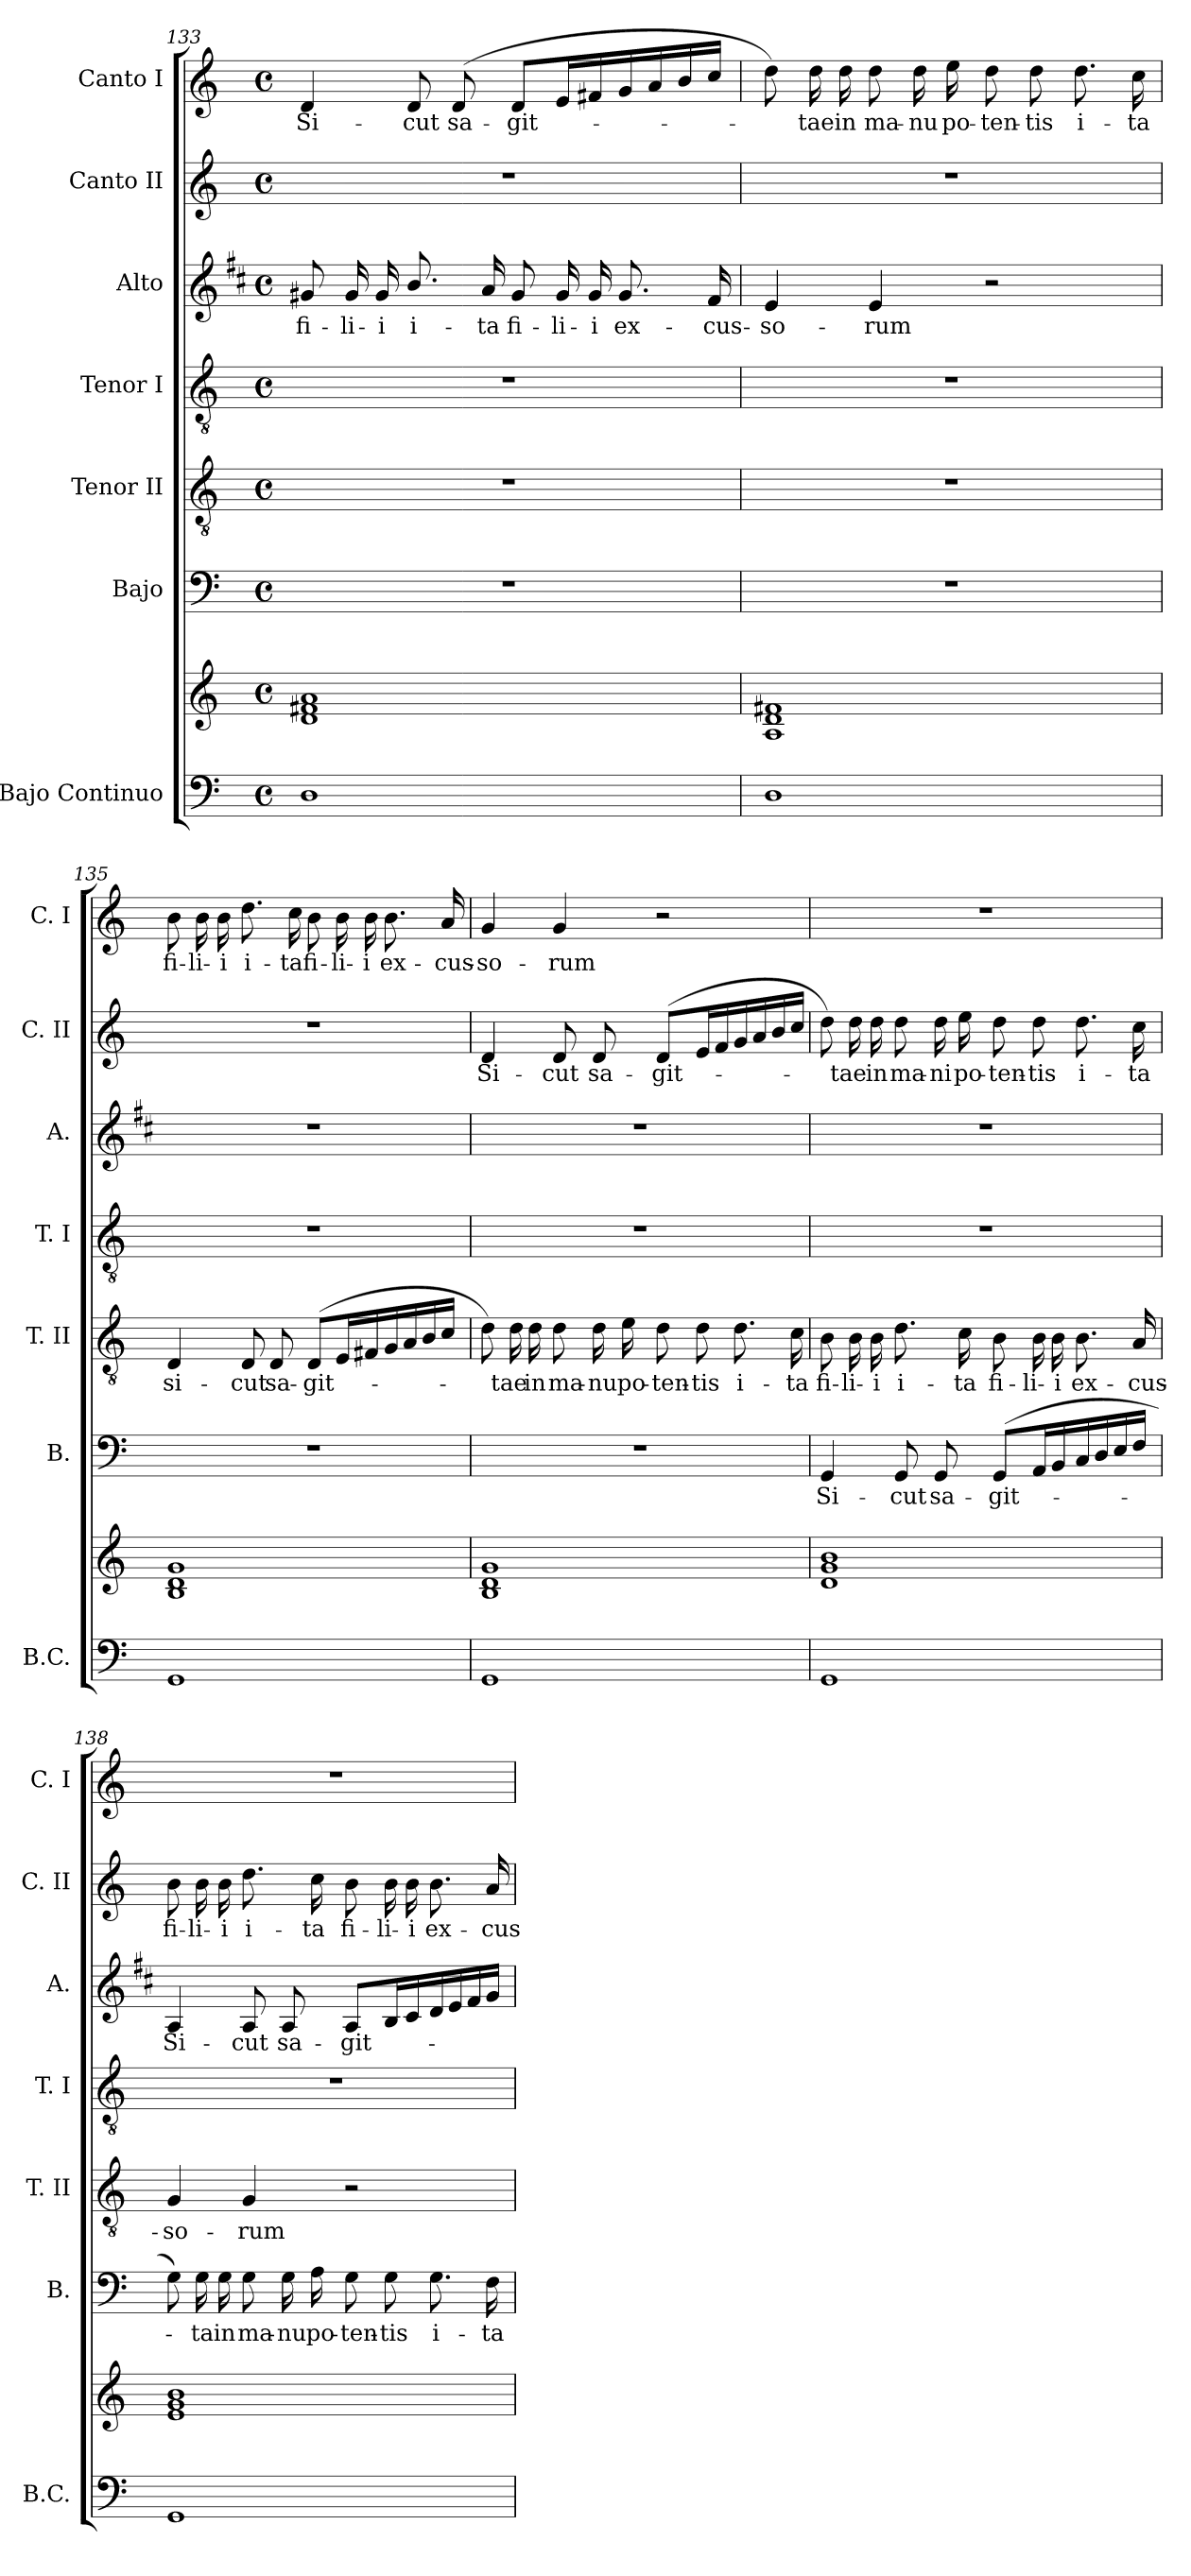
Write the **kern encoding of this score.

**kern	**kern	**kern	**text	**kern	**text	**kern	**kern	**text	**kern	**text	**kern	**text
*part7	*part7	*part6	*part6	*part5	*part5	*part4	*part3	*part3	*part2	*part2	*part1	*part1
*staff8	*staff7	*staff6	*staff6	*staff5	*staff5	*staff4	*staff3	*staff3	*staff2	*staff2	*staff1	*staff1
*I"Bajo Continuo	*	*I"Bajo	*	*I"Tenor II	*	*I"Tenor I	*I"Alto	*	*I"Canto II	*	*I"Canto I	*
*I'B.C.	*	*I'B.	*	*I'T. II	*	*I'T. I	*I'A.	*	*I'C. II	*	*I'C. I	*
*clefF4	*clefG2	*clefF4	*	*clefGv2	*	*clefGv2	*clefG2	*	*clefG2	*	*clefG2	*
*	*	*	*	*ITrd7c12	*	*ITrd7c12	*ITrd1c2	*	*	*	*	*
*k[]	*k[]	*k[]	*	*k[]	*	*k[]	*k[]	*	*k[]	*	*k[]	*
*M4/4	*M4/4	*M4/4	*	*M4/4	*	*M4/4	*M4/4	*	*M4/4	*	*M4/4	*
*met(c)	*met(c)	*met(c)	*	*met(c)	*	*met(c)	*met(c)	*	*met(c)	*	*met(c)	*
=133	=133	=133	=133	=133	=133	=133	=133	=133	=133	=133	=133	=133
1D	1d 1f#X 1a	1r	.	1r	.	1r	8f#X/	fi-	1r	.	4d/	Si-
.	.	.	.	.	.	.	16f#/	-li-	.	.	.	.
.	.	.	.	.	.	.	16f#/	-i	.	.	.	.
.	.	.	.	.	.	.	8.a/	i-	.	.	8d/	-cut
.	.	.	.	.	.	.	.	.	.	.	(>8d/	sa-
.	.	.	.	.	.	.	16g/	-ta	.	.	.	.
.	.	.	.	.	.	.	8f#/	fi-	.	.	8d/L	-git-
.	.	.	.	.	.	.	16f#/	-li-	.	.	16e/L	.
.	.	.	.	.	.	.	16f#/	-i	.	.	16f#X/	.
.	.	.	.	.	.	.	8.f#/	ex-	.	.	16g/	.
.	.	.	.	.	.	.	.	.	.	.	16a/	.
.	.	.	.	.	.	.	.	.	.	.	16b/	.
.	.	.	.	.	.	.	16e/	-cus-	.	.	16cc/JJ	.
!!LO:PB:g=z
=134	=134	=134	=134	=134	=134	=134	=134	=134	=134	=134	=134	=134
1D	1A 1d 1f#X	1r	.	1r	.	1r	4d/	-so-	1r	.	8dd\)	.
.	.	.	.	.	.	.	.	.	.	.	16dd\	-tae
.	.	.	.	.	.	.	.	.	.	.	16dd\	in
.	.	.	.	.	.	.	4d/	-rum	.	.	8dd\	ma-
.	.	.	.	.	.	.	.	.	.	.	16dd\	-nu
.	.	.	.	.	.	.	.	.	.	.	16ee\	po-
.	.	.	.	.	.	.	2r	.	.	.	8dd\	-ten-
.	.	.	.	.	.	.	.	.	.	.	8dd\	-tis
.	.	.	.	.	.	.	.	.	.	.	8.dd\	i-
.	.	.	.	.	.	.	.	.	.	.	16cc\	-ta
=135	=135	=135	=135	=135	=135	=135	=135	=135	=135	=135	=135	=135
1GG	1B 1d 1g	1r	.	4DD/	si-	1r	1r	.	1r	.	8b\	fi-
.	.	.	.	.	.	.	.	.	.	.	16b\	-li-
.	.	.	.	.	.	.	.	.	.	.	16b\	-i
.	.	.	.	8DD/	-cut	.	.	.	.	.	8.dd\	i-
.	.	.	.	8DD/	sa-	.	.	.	.	.	.	.
.	.	.	.	.	.	.	.	.	.	.	16cc\	-ta
.	.	.	.	(>8DD/L	-git-	.	.	.	.	.	8b\	fi-
.	.	.	.	16EE/L	.	.	.	.	.	.	16b\	-li-
.	.	.	.	16FF#X/	.	.	.	.	.	.	16b\	-i
.	.	.	.	16GG/	.	.	.	.	.	.	8.b\	ex-
.	.	.	.	16AA/	.	.	.	.	.	.	.	.
.	.	.	.	16BB/	.	.	.	.	.	.	.	.
.	.	.	.	16C/JJ	.	.	.	.	.	.	16a/	-cus-
!!LO:LB:g=z
=136	=136	=136	=136	=136	=136	=136	=136	=136	=136	=136	=136	=136
1GG	1B 1d 1g	1r	.	8D\)	.	1r	1r	.	4d/	Si-	4g/	-so-
.	.	.	.	16D\	-tae	.	.	.	.	.	.	.
.	.	.	.	16D\	in	.	.	.	.	.	.	.
.	.	.	.	8D\	ma-	.	.	.	8d/	-cut	4g/	-rum
.	.	.	.	16D\	-nu	.	.	.	8d/	sa-	.	.
.	.	.	.	16E\	po-	.	.	.	.	.	.	.
.	.	.	.	8D\	-ten-	.	.	.	(>8d/L	-git-	2r	.
.	.	.	.	8D\	-tis	.	.	.	16e/L	.	.	.
.	.	.	.	.	.	.	.	.	16f/	.	.	.
.	.	.	.	8.D\	i-	.	.	.	16g/	.	.	.
.	.	.	.	.	.	.	.	.	16a/	.	.	.
.	.	.	.	.	.	.	.	.	16b/	.	.	.
.	.	.	.	16C\	-ta	.	.	.	16cc/JJ	.	.	.
=137	=137	=137	=137	=137	=137	=137	=137	=137	=137	=137	=137	=137
1GG	1d 1g 1b	4GG/	Si-	8BB\	fi-	1r	1r	.	8dd\)	.	1r	.
.	.	.	.	16BB\	-li-	.	.	.	16dd\	-tae	.	.
.	.	.	.	16BB\	-i	.	.	.	16dd\	in	.	.
.	.	8GG/	-cut	8.D\	i-	.	.	.	8dd\	ma-	.	.
.	.	8GG/	sa-	.	.	.	.	.	16dd\	-ni	.	.
.	.	.	.	16C\	-ta	.	.	.	16ee\	po-	.	.
.	.	(>8GG/L	-git-	8BB\	fi-	.	.	.	8dd\	-ten-	.	.
.	.	16AA/L	.	16BB\	-li-	.	.	.	8dd\	-tis	.	.
.	.	16BB/	.	16BB\	-i	.	.	.	.	.	.	.
.	.	16C/	.	8.BB\	ex-	.	.	.	8.dd\	i-	.	.
.	.	16D/	.	.	.	.	.	.	.	.	.	.
.	.	16E/	.	.	.	.	.	.	.	.	.	.
.	.	16F/JJ	.	16AA/	-cus-	.	.	.	16cc\	-ta	.	.
!!LO:PB:g=z
=138	=138	=138	=138	=138	=138	=138	=138	=138	=138	=138	=138	=138
1GG	1e 1g 1b	8G\)	.	4GG/	-so-	1r	4G/	Si-	8b\	fi-	1r	.
.	.	16G\	-ta	.	.	.	.	.	16b\	-li-	.	.
.	.	16G\	in	.	.	.	.	.	16b\	-i	.	.
.	.	8G\	ma-	4GG/	-rum	.	8G/	-cut	8.dd\	i-	.	.
.	.	16G\	-nu	.	.	.	8G/	sa-	.	.	.	.
.	.	16A\	po-	.	.	.	.	.	16cc\	-ta	.	.
.	.	8G\	-ten-	2r	.	.	8G/L	-git-	8b\	fi-	.	.
.	.	8G\	-tis	.	.	.	16A/L	.	16b\	-li-	.	.
.	.	.	.	.	.	.	16B/	.	16b\	-i	.	.
.	.	8.G\	i-	.	.	.	16c/	.	8.b\	ex-	.	.
.	.	.	.	.	.	.	16d/	.	.	.	.	.
.	.	.	.	.	.	.	16e/	.	.	.	.	.
.	.	16F\	-ta	.	.	.	16f/JJ	.	16a/	-cus-	.	.
=	=	=	=	=	=	=	=	=	=	=	=	=
*-	*-	*-	*-	*-	*-	*-	*-	*-	*-	*-	*-	*-
